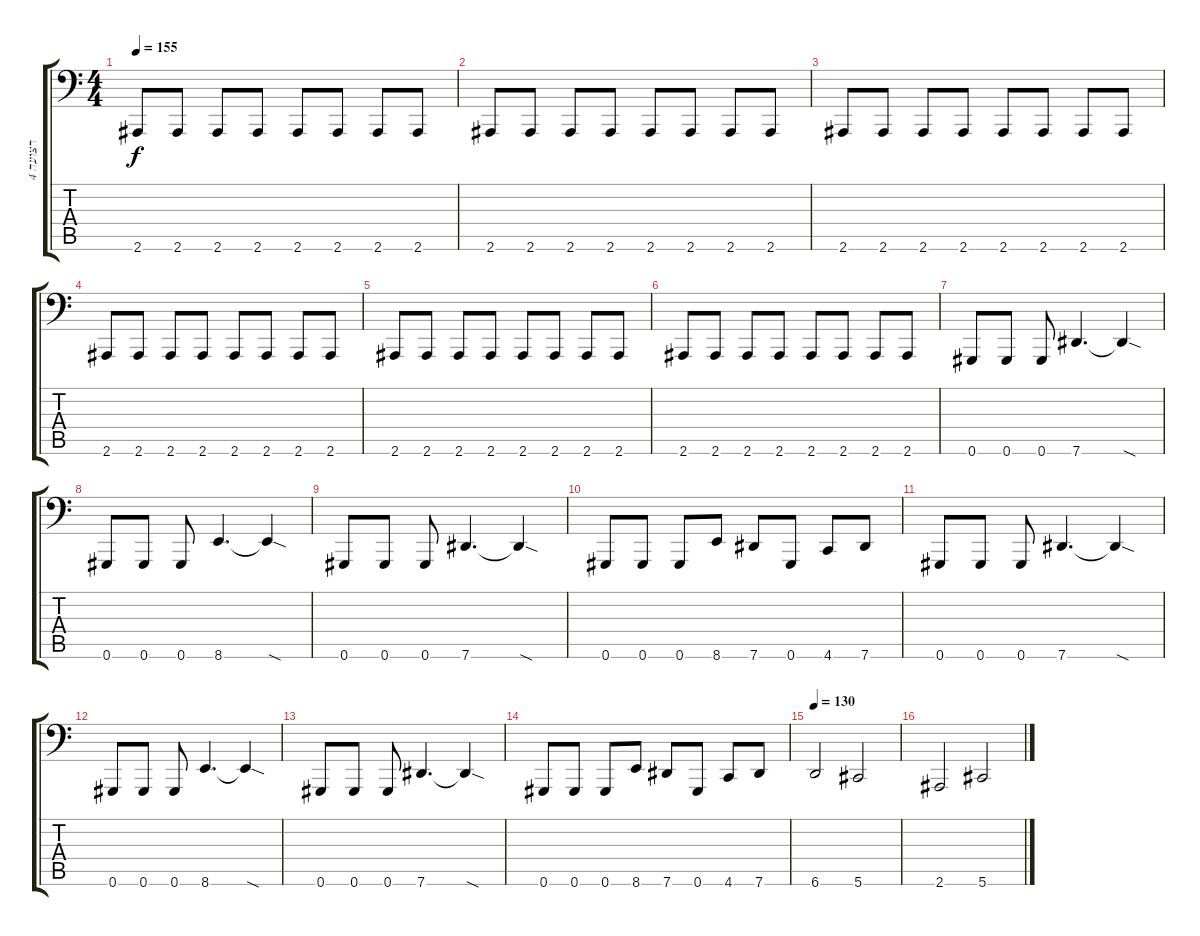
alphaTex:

\track ("רצועה 4" "רצועה 4") {instrument electricbasspick}
\staff {score tabs}
\tuning (Bb2 F2 Db2 Ab1 Eb1 Ab0) {hide}
\ts (4 4)
\tempo 155
\clef f4
\ks c
2.6.8{dy f} 2.6.8 2.6.8 2.6.8 2.6.8 2.6.8 2.6.8 2.6.8 |
2.6.8 2.6.8 2.6.8 2.6.8 2.6.8 2.6.8 2.6.8 2.6.8 |
2.6.8 2.6.8 2.6.8 2.6.8 2.6.8 2.6.8 2.6.8 2.6.8 |
2.6.8 2.6.8 2.6.8 2.6.8 2.6.8 2.6.8 2.6.8 2.6.8 |
2.6.8 2.6.8 2.6.8 2.6.8 2.6.8 2.6.8 2.6.8 2.6.8 |
2.6.8 2.6.8 2.6.8 2.6.8 2.6.8 2.6.8 2.6.8 2.6.8 |
0.6.8 0.6.8 0.6.8 7.6.4{d} 7.6{sod t}.4 |
0.6.8 0.6.8 0.6.8 8.6.4{d} 8.6{sod t}.4 |
0.6.8 0.6.8 0.6.8 7.6.4{d} 7.6{sod t}.4 |
0.6.8 0.6.8 0.6.8 8.6.8 7.6.8 0.6.8 4.6.8 7.6.8 |
0.6.8 0.6.8 0.6.8 7.6.4{d} 7.6{sod t}.4 |
0.6.8 0.6.8 0.6.8 8.6.4{d} 8.6{sod t}.4 |
0.6.8 0.6.8 0.6.8 7.6.4{d} 7.6{sod t}.4 |
0.6.8 0.6.8 0.6.8 8.6.8 7.6.8 0.6.8 4.6.8 7.6.8 |
\tempo 130
6.6.2 5.6.2 |
2.6.2 5.6.2
